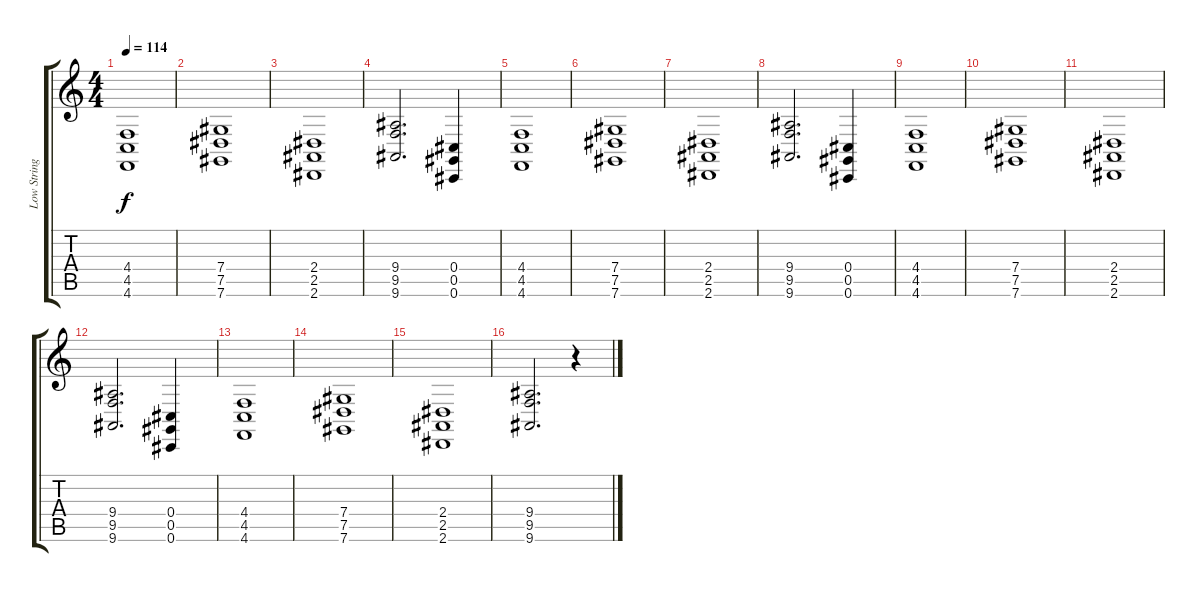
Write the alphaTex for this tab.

\track ("Low String" "Low String") {instrument stringensemble1}
\staff {score tabs}
\tuning (Eb4 Bb3 Gb3 Db3 Ab2 Db2) {hide}
\ts (4 4)
\tempo 114
\clef g2
\ks c
(4.4 4.5 4.6).1{dy f} |
(7.4 7.5 7.6).1 |
(2.4 2.5 2.6).1 |
(9.4 9.5 9.6).2{d} (0.4 0.5 0.6).4 |
(4.4 4.5 4.6).1 |
(7.4 7.5 7.6).1 |
(2.4 2.5 2.6).1 |
(9.4 9.5 9.6).2{d} (0.4 0.5 0.6).4 |
(4.4 4.5 4.6).1 |
(7.4 7.5 7.6).1 |
(2.4 2.5 2.6).1 |
(9.4 9.5 9.6).2{d} (0.4 0.5 0.6).4 |
(4.4 4.5 4.6).1 |
(7.4 7.5 7.6).1 |
(2.4 2.5 2.6).1 |
(9.4 9.5 9.6).2{d} r.4
